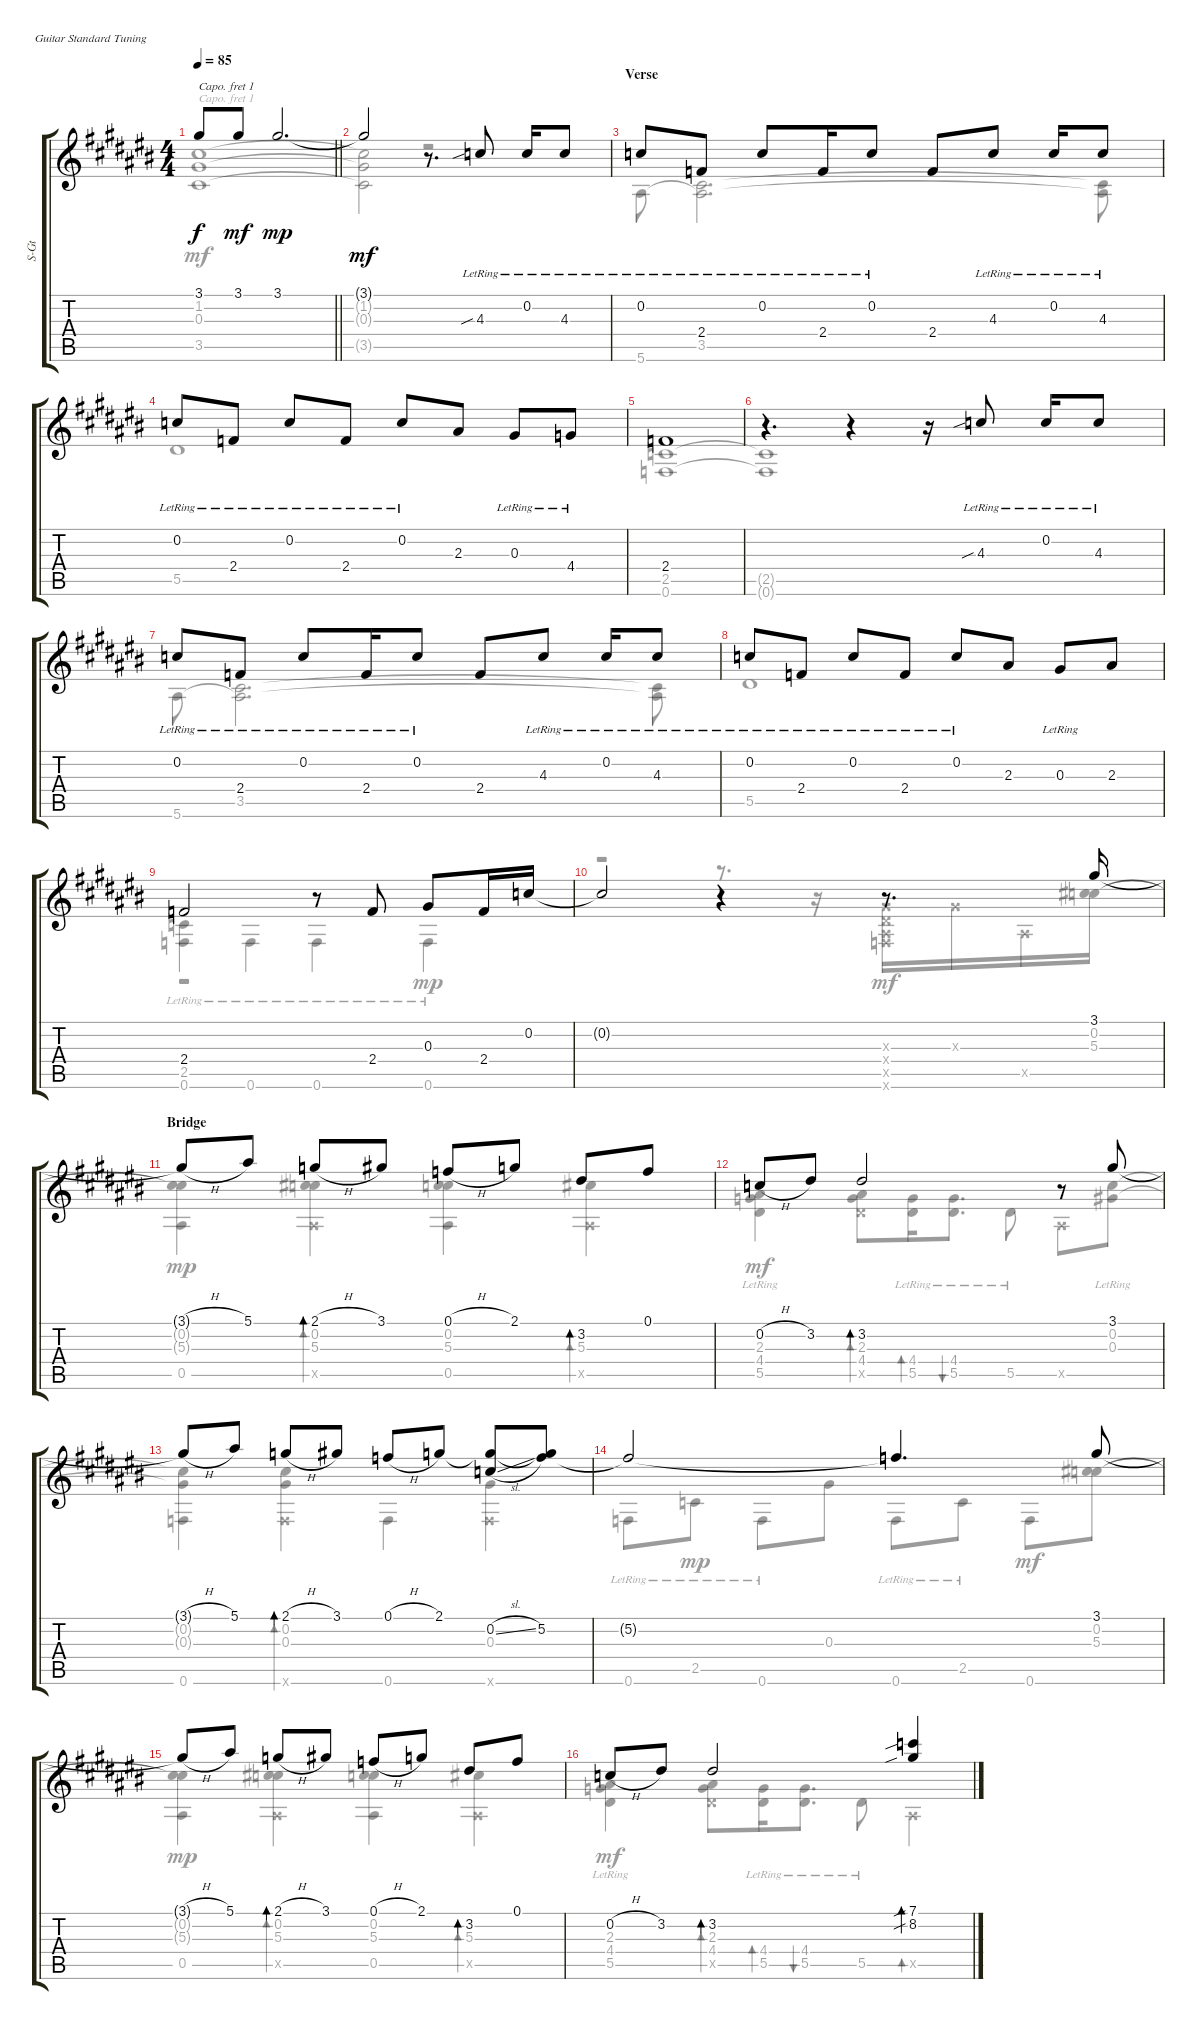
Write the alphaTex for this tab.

\bracketExtendMode groupsimilarinstruments
\otherSystemsTrackNameOrientation horizontal
\track ("Steel Guitar" "S-Gt") {instrument acousticguitarsteel}
\staff {score tabs}
\capo 1
\tuning (E4 B3 G3 D3 A2 E2)
\voice
\ts (4 4)
\scale
0.98588
\tempo 85
\accidentals auto
\clef g2
\ottava regular
\simile none
\barLineRight lightlight
\ks c#
3.1{acc forcenatural}.8{dy f beam Up} 3.1{acc forcenatural}.8{dy mf beam Up} 3.1{acc forcenatural}.2{d dy mp beam Up} |
\scale
1.07302 3.1{t acc forcenatural}.2{dy mf beam Up} r.8{d beam Up} 4.3{sib lr acc forcenatural}.8{beam Up} 0.2{lr acc forcenatural}.16{beam Up} 4.3{lr acc forcenatural}.8{beam Up} |
\section ("" "Verse")
\scale
0.963488 0.2{lr acc forcenatural}.8{beam Up} 2.4{lr acc forcenatural}.8{beam Up} 0.2{lr acc forcenatural}.8{beam Up} 2.4{lr acc forcenatural}.16{beam Up} 0.2{lr acc forcenatural}.8{beam Up} 2.4{acc forcenatural}.8{beam Up} 4.3{lr acc forcenatural}.8{beam Up} 0.2{lr acc forcenatural}.16{beam Up} 4.3{lr acc forcenatural}.8{beam Up} |
\scale
0.963488 0.2{lr acc forcenatural}.8{beam Up} 2.4{lr acc forcenatural}.8{beam Up} 0.2{lr acc forcenatural}.8{beam Up} 2.4{lr acc forcenatural}.8{beam Up} 0.2{lr acc forcenatural}.8{beam Up} 2.3{acc forcenatural}.8{beam Up} 0.3{lr acc forcenatural}.8{beam Up} 4.4{lr acc b}.8{beam Up} |
\scale
1.06367 2.4{acc forcenatural}.1{beam Up} |
\scale
0.968167 r.4{d beam Up} r.4{beam Up} r.16{beam Up} 4.3{sib lr acc forcenatural}.8{beam Up} 0.2{lr acc forcenatural}.16{beam Up} 4.3{lr acc forcenatural}.8{beam Up} |
\scale
0.968167 0.2{lr acc forcenatural}.8{beam Up} 2.4{lr acc forcenatural}.8{beam Up} 0.2{lr acc forcenatural}.8{beam Up} 2.4{lr acc forcenatural}.16{beam Up} 0.2{lr acc forcenatural}.8{beam Up} 2.4{acc forcenatural}.8{beam Up} 4.3{lr acc forcenatural}.8{beam Up} 0.2{lr acc forcenatural}.16{beam Up} 4.3{lr acc forcenatural}.8{beam Up} |
\scale
1.05899 0.2{lr acc forcenatural}.8{beam Up} 2.4{lr acc forcenatural}.8{beam Up} 0.2{lr acc forcenatural}.8{beam Up} 2.4{lr acc forcenatural}.8{beam Up} 0.2{lr acc forcenatural}.8{beam Up} 2.3{acc forcenatural}.8{beam Up} 0.3{lr acc forcenatural}.8{beam Up} 2.3{acc forcenatural}.8{beam Up} |
\scale
0.963488 2.4{acc forcenatural}.2{beam Up} r.8{beam Up} 2.4{acc forcenatural}.8{beam Up} 0.3{acc forcenatural}.8{beam Up} 2.4{acc forcenatural}.16{beam Up} 0.2{acc forcenatural}.16{beam Up} |
\scale
0.977525 0.2{t acc forcenatural}.2{beam Up} r.4{beam Up} r.8{d beam Up} 3.1{acc forcenatural}.16{beam Up} |
\section ("" "Bridge")
\scale
1.07202 3.1{h t acc forcenatural}.8{beam Up} 5.1{acc forcenatural}.8{beam Up} 2.1{h acc b}.8{bd 0 beam Up} 3.1{acc forcenatural}.8{beam Up} 0.1{h acc forcenatural}.8{beam Up} 2.1{acc b}.8{beam Up} 3.2{acc forcenatural}.8{bd 0 beam Up} 0.1{acc forcenatural}.8{beam Up} |
\scale
0.951457 0.2{h acc forcenatural}.8{beam Up} 3.2{acc forcenatural}.8{beam Up} 3.2{acc forcenatural}.2{bd 0 beam Up} r.8{beam Up} 3.1{acc forcenatural}.8{beam Up} |
\scale
0.976522 3.1{h t acc forcenatural}.8{beam Up} 5.1{acc forcenatural}.8{beam Up} 2.1{h acc b}.8{bd 0 beam Up} 3.1{acc forcenatural}.8{beam Up} 0.1{h acc forcenatural}.8{beam Up} 2.1{acc b}.8{beam Up} (0.2{sl acc forcenatural} 2.1{t acc b}).8{beam Up} (5.2{acc forcenatural} 2.1{t acc b}).8{beam Up} |
\scale
1.07202 5.2{t acc forcenatural}.2{beam Up} 5.2{t acc forcenatural}.4{d beam Up} 3.1{acc forcenatural}.8{beam Up} |
\scale
0.976522 3.1{h t acc forcenatural}.8{beam Up} 5.1{acc forcenatural}.8{beam Up} 2.1{h acc b}.8{bd 0 beam Up} 3.1{acc forcenatural}.8{beam Up} 0.1{h acc forcenatural}.8{beam Up} 2.1{acc b}.8{beam Up} 3.2{acc forcenatural}.8{bd 0 beam Up} 0.1{acc forcenatural}.8{beam Up} |
\scale
0.951457 0.2{h acc forcenatural}.8{beam Up} 3.2{acc forcenatural}.8{beam Up} 3.2{acc forcenatural}.2{bd 0 beam Up} (7.1{sib acc forcenatural} 8.2{sib acc forcenatural}).4{bd 30 beam Up}
\voice
\clef g2
\ottava regular
\simile none
\barLineRight lightlight
\ks c#
(3.5{acc forcenatural} 1.2{acc forcenatural} 0.3{acc forcenatural}).1{dy mf beam Down} |
(3.5{t acc forcenatural} 1.2{t acc forcenatural} 0.3{t acc forcenatural}).2{beam Down} r.2{beam Down} |
5.6{acc forcenatural}.8{beam Down} (3.5{acc forcenatural} 5.6{t acc forcenatural}).2{d beam Down} (3.5{t acc forcenatural} 5.6{t acc forcenatural}).8{beam Down} |
5.5{acc forcenatural}.1{beam Down} |
(0.6{acc forcenatural} 2.5{acc forcenatural}).1{beam Down} |
(2.5{t acc forcenatural} 0.6{t acc forcenatural}).1{beam Down} |
5.6{acc forcenatural}.8{beam Down} (3.5{acc forcenatural} 5.6{t acc forcenatural}).2{d beam Down} (3.5{t acc forcenatural} 5.6{t acc forcenatural}).8{beam Down} |
5.5{acc forcenatural}.1{beam Down} |
(0.6{lr acc forcenatural} 2.5{lr acc forcenatural}).4{beam Down} 0.6{lr acc forcenatural}.4{beam Down} 0.6{lr acc forcenatural}.4{beam Down} 0.6{lr acc forcenatural}.4{dy mp beam Down} |
r.2{beam Down} r.8{d beam Down} r.16{beam Down} (0.5{x acc forcenatural} 0.4{x acc forcenatural} 0.3{x acc forcenatural} 0.6{x acc forcenatural}).16{dy mf beam Down} 0.3{x acc forcenatural}.16{beam Down} 0.5{x acc forcenatural}.16{beam Down} (0.2{acc forcenatural} 5.3{acc forcenatural}).16{beam Down} |
(0.5{acc forcenatural} 0.2{t acc forcenatural} 5.3{t acc forcenatural}).4{dy mp beam Down} (0.5{x acc forcenatural} 0.2{acc forcenatural} 5.3{acc forcenatural}).4{bd 30 beam Down} (0.5{acc forcenatural} 5.3{acc forcenatural} 0.2{acc forcenatural}).4{beam Down} (0.5{x acc forcenatural} 5.3{acc forcenatural}).4{bd 30 beam Down} |
(5.5{lr acc forcenatural} 4.4{lr acc b} 2.3{lr acc forcenatural}).4{dy mf beam Down} (5.5{x acc forcenatural} 4.4{acc b} 2.3{acc forcenatural}).8{bd 30 beam Down} (5.5{lr acc forcenatural} 4.4{lr acc b}).16{bd 30 beam Down} (5.5{lr acc forcenatural} 4.4{lr acc b}).8{d bu 30 beam Down} 5.5{lr acc forcenatural}.8{beam Down} 0.5{x acc forcenatural}.8{beam Down} (0.2{lr acc forcenatural} 0.3{lr acc forcenatural}).8{beam Down} |
(0.6{acc forcenatural} 0.2{t acc forcenatural} 0.3{t acc forcenatural}).4{beam Down} (0.6{x acc forcenatural} 0.3{acc forcenatural} 0.2{acc forcenatural}).4{bd 30 beam Down} 0.6{acc forcenatural}.4{beam Down} (0.6{x acc forcenatural} 0.3{acc forcenatural}).4{beam Down} |
0.6{lr acc forcenatural}.8{beam Down} 2.5{lr acc forcenatural}.8{dy mp beam Down} 0.6{lr acc forcenatural}.8{beam Down} 0.3{acc forcenatural}.8{beam Down} 0.6{lr acc forcenatural}.8{beam Down} 2.5{lr acc forcenatural}.8{beam Down} 0.6{acc forcenatural}.8{dy mf beam Down} (0.2{acc forcenatural} 5.3{acc forcenatural}).8{beam Down} |
(0.5{acc forcenatural} 0.2{t acc forcenatural} 5.3{t acc forcenatural}).4{dy mp beam Down} (0.5{x acc forcenatural} 0.2{acc forcenatural} 5.3{acc forcenatural}).4{bd 30 beam Down} (0.5{acc forcenatural} 5.3{acc forcenatural} 0.2{acc forcenatural}).4{beam Down} (0.5{x acc forcenatural} 5.3{acc forcenatural}).4{bd 30 beam Down} |
(5.5{lr acc forcenatural} 4.4{lr acc b} 2.3{lr acc forcenatural}).4{dy mf beam Down} (5.5{x acc forcenatural} 4.4{acc b} 2.3{acc forcenatural}).8{bd 30 beam Down} (5.5{lr acc forcenatural} 4.4{lr acc b}).16{bd 30 beam Down} (5.5{lr acc forcenatural} 4.4{lr acc b}).8{d bu 30 beam Down} 5.5{lr acc forcenatural}.8{beam Down} 0.5{x acc forcenatural}.4{bd 0 beam Down}
\voice
\clef g2
\ottava regular
\simile none
\barLineRight lightlight
\ks c#
|
|
|
|
|
|
|
|
r.1{dy mf beam Down} |
|
|
|
|
|
|
